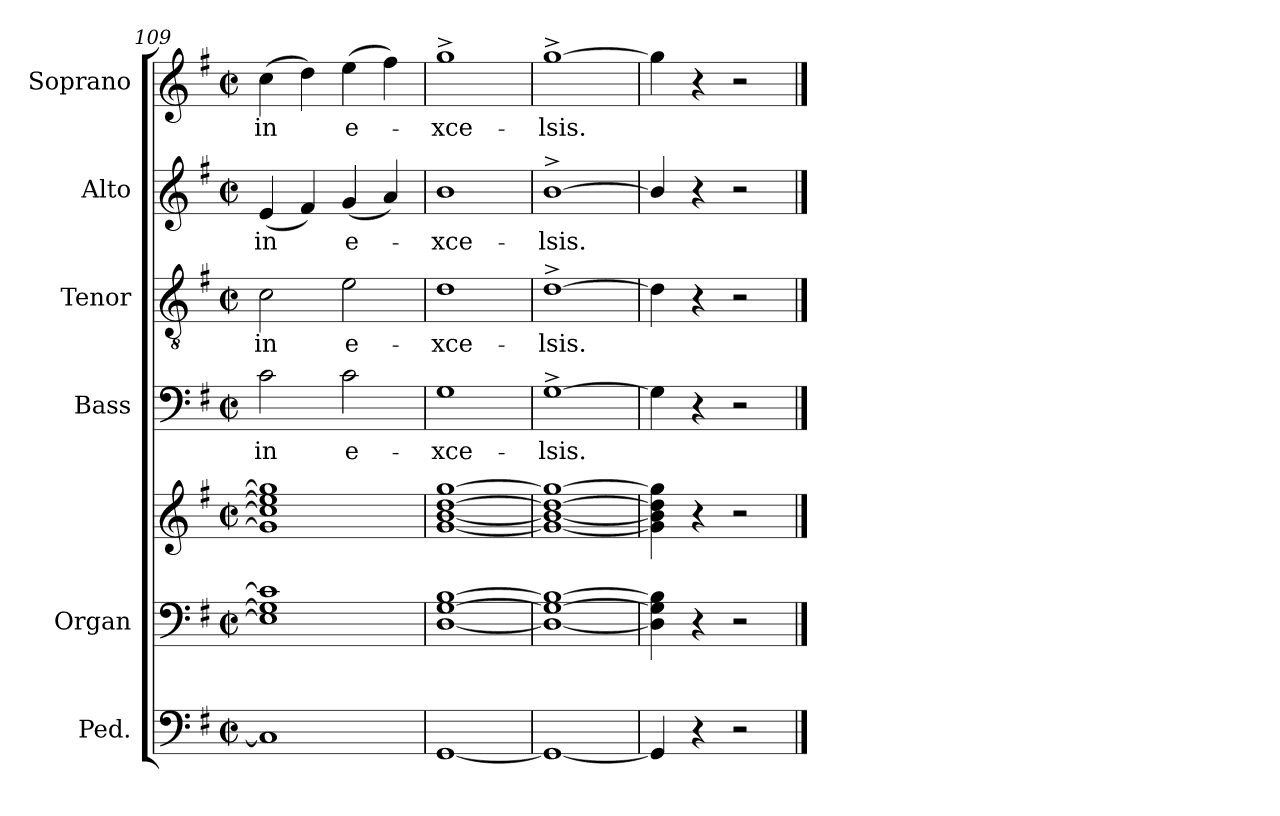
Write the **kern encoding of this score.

**kern	**kern	**kern	**kern	**text	**kern	**text	**kern	**text	**kern	**text
*part6	*part5	*part5	*part4	*part4	*part3	*part3	*part2	*part2	*part1	*part1
*staff7	*staff6	*staff5	*staff4	*staff4	*staff3	*staff3	*staff2	*staff2	*staff1	*staff1
*I"Ped.	*I"Organ	*	*I"Bass	*	*I"Tenor	*	*I"Alto	*	*I"Soprano	*
*	*I'Org.	*	*I'B.	*	*I'T.	*	*I'A.	*	*I'S.	*
*clefF4	*clefF4	*clefG2	*clefF4	*	*clefGv2	*	*clefG2	*	*clefG2	*
*	*	*	*	*	*ITrd7c12	*	*	*	*	*
*k[f#]	*k[f#]	*k[f#]	*k[f#]	*	*k[f#]	*	*k[f#]	*	*k[f#]	*
*G:	*G:	*G:	*G:	*	*G:	*	*G:	*	*G:	*
*M2/2	*M2/2	*M2/2	*M2/2	*	*M2/2	*	*M2/2	*	*M2/2	*
*met(c|)	*met(c|)	*met(c|)	*met(c|)	*	*met(c|)	*	*met(c|)	*	*met(c|)	*
=109	=109	=109	=109	=109	=109	=109	=109	=109	=109	=109
!	!	!	!	!LO:LY:b:color=#000000	!	!	!	!	!	!
!	!	!	!	!	!	!LO:LY:b:color=#000000	!	!	!	!
!	!	!	!	!	!	!	!	!LO:LY:b:color=#000000	!	!
!	!	!	!	!	!	!	!	!	!	!LO:LY:b:color=#000000
1Ci]	1Ei] 1Gi] 1ci]	1gi] 1cci] 1eei] 1ggi]	2ci\	in	2Ci\	in	(4ei/	in	(4cci\	in
.	.	.	.	.	.	.	4f#i/)	.	4ddi\)	.
!	!	!	!	!LO:LY:b:color=#000000	!	!	!	!	!	!
!	!	!	!	!	!	!LO:LY:b:color=#000000	!	!	!	!
!	!	!	!	!	!	!	!	!LO:LY:b:color=#000000	!	!
!	!	!	!	!	!	!	!	!	!	!LO:LY:b:color=#000000
.	.	.	2ci\	e-	2Ei\	e-	(4gi/	e-	(4eei\	e-
.	.	.	.	.	.	.	4ai/)	.	4ff#i\)	.
=110	=110	=110	=110	=110	=110	=110	=110	=110	=110	=110
!	!	!	!	!LO:LY:b:color=#000000	!	!	!	!	!	!
!	!	!	!	!	!	!LO:LY:b:color=#000000	!	!	!	!
!	!	!	!	!	!	!	!	!LO:LY:b:color=#000000	!	!
!	!	!	!	!	!	!	!	!	!	!LO:LY:b:color=#000000
[1GGi	[1Di [1Gi [1Bi	[1gi [1bi [1ddi [1ggi	1Gi	-xce-	1Di	-xce-	1bi	-xce-	1gg^i	-xce-
=111	=111	=111	=111	=111	=111	=111	=111	=111	=111	=111
!	!	!	!	!LO:LY:b:color=#000000	!	!	!	!	!	!
!	!	!	!	!	!	!LO:LY:b:color=#000000	!	!	!	!
!	!	!	!	!	!	!	!	!LO:LY:b:color=#000000	!	!
!	!	!	!	!	!	!	!	!	!	!LO:LY:b:color=#000000
1GGi_	1Di_ 1Gi_ 1Bi_	1gi_ 1bi_ 1ddi_ 1ggi_	[1G^i	-lsis.	[1D^i	-lsis.	[1b^i	-lsis.	[1gg^i	-lsis.
=112	=112	=112	=112	=112	=112	=112	=112	=112	=112	=112
4GGi/]	4Di\] 4Gi] 4Bi]	4gi\] 4bi] 4ddi] 4ggi]	4Gi\]	.	4Di\]	.	4bi/]	.	4ggi\]	.
4r	4r	4r	4r	.	4r	.	4r	.	4r	.
2r	2r	2r	2r	.	2r	.	2r	.	2r	.
==	==	==	==	==	==	==	==	==	==	==
*-	*-	*-	*-	*-	*-	*-	*-	*-	*-	*-
